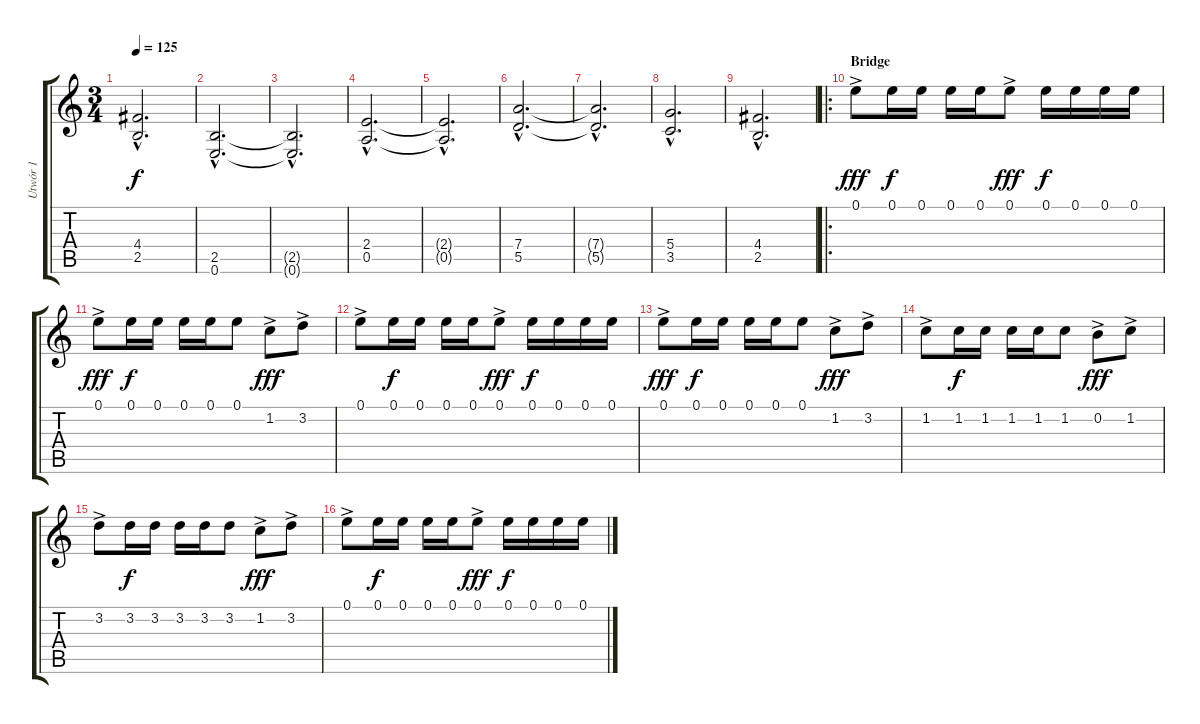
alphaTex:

\track ("Utwór 1" "Utwór 1") {instrument distortionguitar}
\staff {score tabs}
\tuning (E4 B3 G3 D3 A2 E2) {hide}
\ts (3 4)
\tempo 125
\clef g2
\ks c
(4.4{hac} 2.5{hac}).2{d dy f} |
(2.5{hac} 0.6{hac}).2{d} |
(2.5{hac t} 0.6{hac t}).2{d} |
(2.4{hac} 0.5{hac}).2{d} |
(2.4{hac t} 0.5{hac t}).2{d} |
(7.4{hac} 5.5{hac}).2{d} |
(7.4{hac t} 5.5{hac t}).2{d} |
(5.4{hac} 3.5{hac}).2{d} |
(4.4{hac} 2.5{hac}).2{d} |
\ro
\section ("" "Bridge")
0.1{ac}.8{dy fff} 0.1.16{dy f} 0.1.16 0.1.16 0.1.16 0.1{ac}.8{dy fff} 0.1.16{dy f} 0.1.16 0.1.16 0.1.16 |
0.1{ac}.8{dy fff} 0.1.16{dy f} 0.1.16 0.1.16 0.1.16 0.1.8 1.2{ac}.8{dy fff} 3.2{ac}.8 |
0.1{ac}.8 0.1.16{dy f} 0.1.16 0.1.16 0.1.16 0.1{ac}.8{dy fff} 0.1.16{dy f} 0.1.16 0.1.16 0.1.16 |
0.1{ac}.8{dy fff} 0.1.16{dy f} 0.1.16 0.1.16 0.1.16 0.1.8 1.2{ac}.8{dy fff} 3.2{ac}.8 |
1.2{ac}.8 1.2.16{dy f} 1.2.16 1.2.16 1.2.16 1.2.8 0.2{ac}.8{dy fff} 1.2{ac}.8 |
3.2{ac}.8 3.2.16{dy f} 3.2.16 3.2.16 3.2.16 3.2.8 1.2{ac}.8{dy fff} 3.2{ac}.8 |
0.1{ac}.8 0.1.16{dy f} 0.1.16 0.1.16 0.1.16 0.1{ac}.8{dy fff} 0.1.16{dy f} 0.1.16 0.1.16 0.1.16
